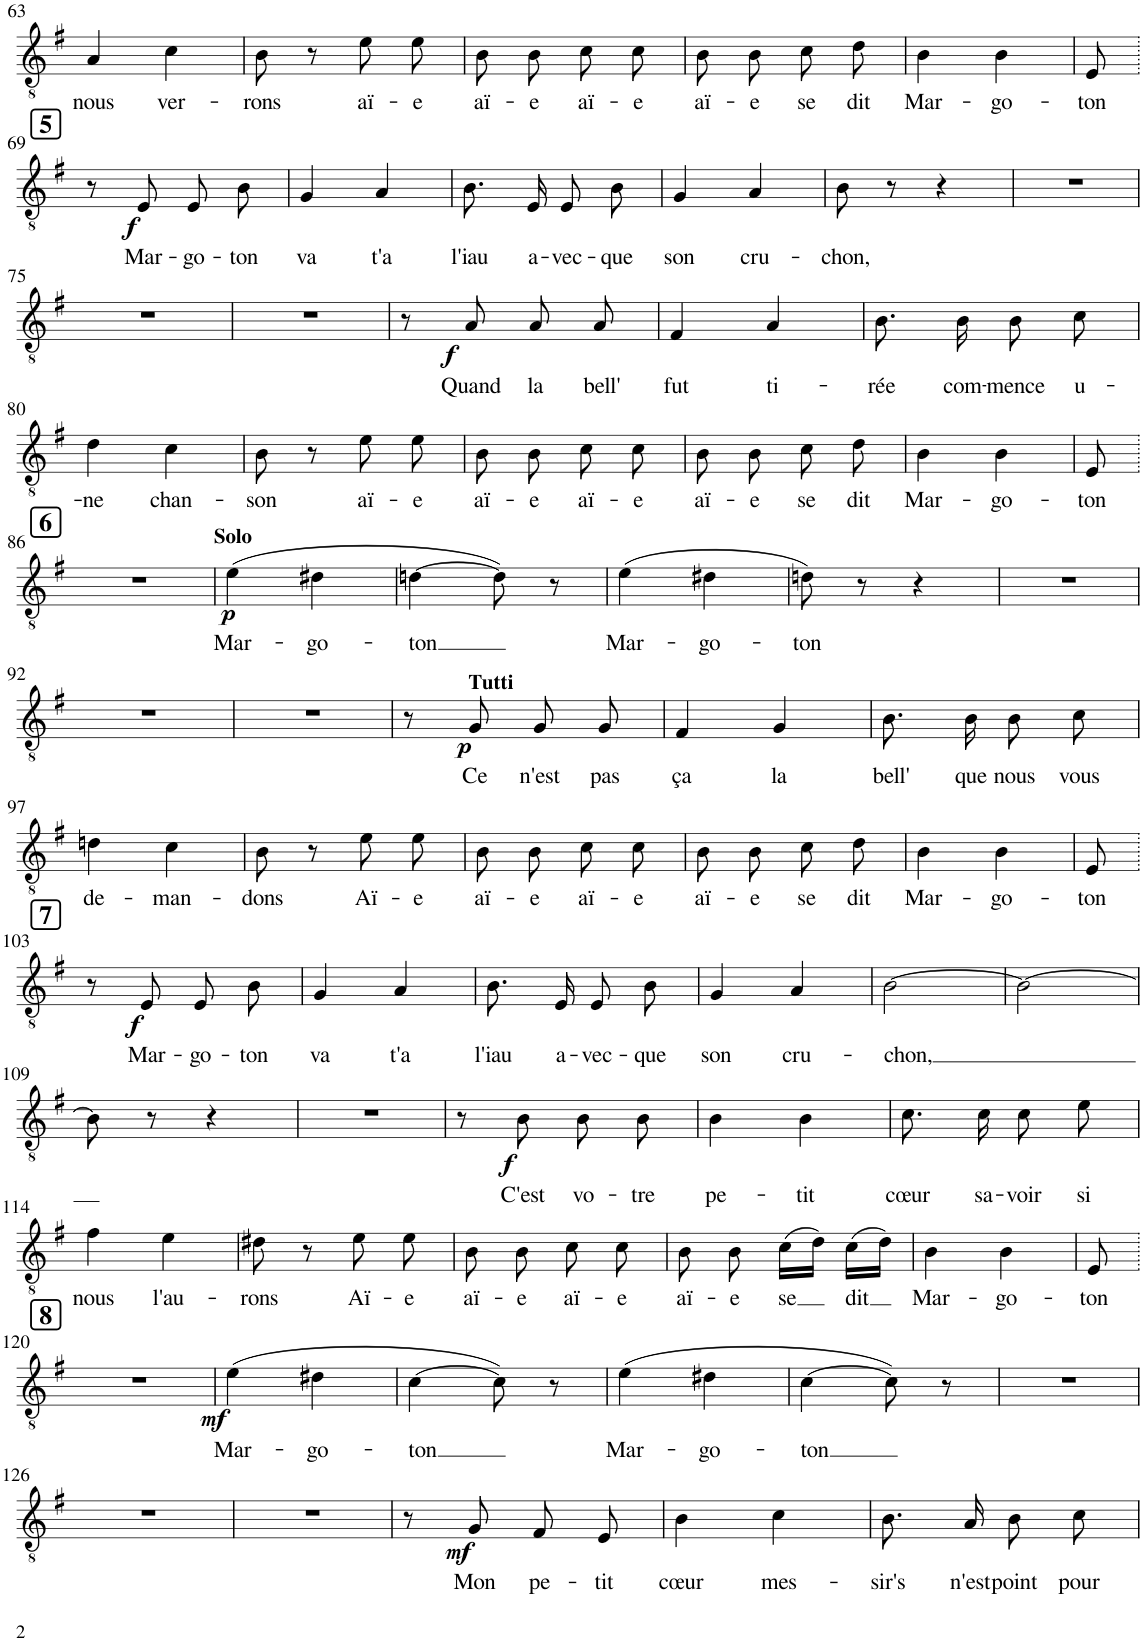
**kern	**text	**dynam
*part1	*part1	*part1
*staff1	*staff1	*staff1
*I"TÉNORS	*	*
*I'T	*	*
!!LO:PB:g=z
*clefGv2	*	*
*Trd1c2	*	*
*k[f#]	*	*
*M2/4	*	*
=63	=63	=63
!	!LO:LY:b	!
4A/	nous	.
!	!LO:LY:b	!
4c\	ver-	.
=64	=64	=64
!	!LO:LY:b	!
8B\	-rons	.
8r	.	.
!	!LO:LY:b	!
8e\	aï-	.
!	!LO:LY:b	!
8e\	-e	.
=65	=65	=65
!	!LO:LY:b	!
8B\	aï-	.
!	!LO:LY:b	!
8B\	-e	.
!	!LO:LY:b	!
8c\	aï-	.
!	!LO:LY:b	!
8c\	-e	.
=66	=66	=66
!	!LO:LY:b	!
8B\	aï-	.
!	!LO:LY:b	!
8B\	-e	.
!	!LO:LY:b	!
8c\	se	.
!	!LO:LY:b	!
8d\	dit	.
=67	=67	=67
!	!LO:LY:b	!
4B\	Mar-	.
!	!LO:LY:b	!
4B\	-go-	.
=68	=68	=68
!	!LO:LY:b	!
8E/	-ton	.
!!LO:LB:g=z
!!LO:REH:place=s1:a:B:cj:fs=14:t=5
=69.	=69.	=69.
8r	.	.
!	!LO:LY:b	!LO:DY:b
8E/	Mar-	f
!	!LO:LY:b	!
8E/	-go-	.
!	!LO:LY:b	!
8B\	-ton	.
=70	=70	=70
!	!LO:LY:b	!
4G/	va	.
!	!LO:LY:b	!
4A/	t'a	.
=71	=71	=71
!	!LO:LY:b	!
8.B\	l'iau	.
!	!LO:LY:b	!
16E/	a-	.
!	!LO:LY:b	!
8E/	-vec-	.
!	!LO:LY:b	!
8B\	-que	.
=72	=72	=72
!	!LO:LY:b	!
4G/	son	.
!	!LO:LY:b	!
4A/	cru-	.
=73	=73	=73
!	!LO:LY:b	!
8B\	-chon,	.
8r	.	.
4r	.	.
=74	=74	=74
2r	.	.
!!LO:LB:g=z
=75	=75	=75
2r	.	.
=76	=76	=76
2r	.	.
=77	=77	=77
8r	.	.
!	!LO:LY:b	!LO:DY:b
8A/	Quand	f
!	!LO:LY:b	!
8A/	la	.
!	!LO:LY:b	!
8A/	bell'	.
=78	=78	=78
!	!LO:LY:b	!
4F#/	fut	.
!	!LO:LY:b	!
4A/	ti-	.
=79	=79	=79
!	!LO:LY:b	!
8.B\	-rée	.
!	!LO:LY:b	!
16B\	com-	.
!	!LO:LY:b	!
8B\	-mence	.
!	!LO:LY:b	!
8c\	u-	.
!!LO:LB:g=z
=80	=80	=80
!	!LO:LY:b	!
4d\	-ne	.
!	!LO:LY:b	!
4c\	chan-	.
=81	=81	=81
!	!LO:LY:b	!
8B\	-son	.
8r	.	.
!	!LO:LY:b	!
8e\	aï-	.
!	!LO:LY:b	!
8e\	-e	.
=82	=82	=82
!	!LO:LY:b	!
8B\	aï-	.
!	!LO:LY:b	!
8B\	-e	.
!	!LO:LY:b	!
8c\	aï-	.
!	!LO:LY:b	!
8c\	-e	.
=83	=83	=83
!	!LO:LY:b	!
8B\	aï-	.
!	!LO:LY:b	!
8B\	-e	.
!	!LO:LY:b	!
8c\	se	.
!	!LO:LY:b	!
8d\	dit	.
=84	=84	=84
!	!LO:LY:b	!
4B\	Mar-	.
!	!LO:LY:b	!
4B\	-go-	.
=85	=85	=85
!	!LO:LY:b	!
8E/	-ton	.
!!LO:LB:g=z
!!LO:REH:place=s1:a:B:cj:fs=14:t=6
=86.	=86.	=86.
2r	.	.
=87	=87	=87
!LO:TX:a:B:t=Solo	!	!
!	!LO:LY:b	!LO:DY:b
(4e\	Mar-	p
!	!LO:LY:b	!
4d#X\	-go-	.
=88	=88	=88
!	!LO:LY:b	!
[4dn\	-ton	.
8d\])	.	.
8r	.	.
=89	=89	=89
!	!LO:LY:b	!
(4e\	Mar-	.
!	!LO:LY:b	!
4d#X\	-go-	.
=90	=90	=90
!	!LO:LY:b	!
8dn\)	-ton	.
8r	.	.
4r	.	.
=91	=91	=91
2r	.	.
!!LO:LB:g=z
=92	=92	=92
2r	.	.
=93	=93	=93
2r	.	.
=94	=94	=94
8r	.	.
!LO:TX:a:B:t=Tutti	!	!
!	!LO:LY:b	!LO:DY:b
8G/	Ce	p
!	!LO:LY:b	!
8G/	n'est	.
!	!LO:LY:b	!
8G/	pas	.
=95	=95	=95
!	!LO:LY:b	!
4F#/	ça	.
!	!LO:LY:b	!
4G/	la	.
=96	=96	=96
!	!LO:LY:b	!
8.B\	bell'	.
!	!LO:LY:b	!
16B\	que	.
!	!LO:LY:b	!
8B\	nous	.
!	!LO:LY:b	!
8c\	vous	.
!!LO:LB:g=z
=97	=97	=97
!	!LO:LY:b	!
4dn\	de-	.
!	!LO:LY:b	!
4c\	-man-	.
=98	=98	=98
!	!LO:LY:b	!
8B\	-dons	.
8r	.	.
!	!LO:LY:b	!
8e\	Aï-	.
!	!LO:LY:b	!
8e\	-e	.
=99	=99	=99
!	!LO:LY:b	!
8B\	aï-	.
!	!LO:LY:b	!
8B\	-e	.
!	!LO:LY:b	!
8c\	aï-	.
!	!LO:LY:b	!
8c\	-e	.
=100	=100	=100
!	!LO:LY:b	!
8B\	aï-	.
!	!LO:LY:b	!
8B\	-e	.
!	!LO:LY:b	!
8c\	se	.
!	!LO:LY:b	!
8d\	dit	.
=101	=101	=101
!	!LO:LY:b	!
4B\	Mar-	.
!	!LO:LY:b	!
4B\	-go-	.
=102	=102	=102
!	!LO:LY:b	!
8E/	-ton	.
!!LO:LB:g=z
!!LO:REH:place=s1:a:B:cj:fs=14:t=7
=103.	=103.	=103.
8r	.	.
!	!LO:LY:b	!LO:DY:b
8E/	Mar-	f
!	!LO:LY:b	!
8E/	-go-	.
!	!LO:LY:b	!
8B\	-ton	.
=104	=104	=104
!	!LO:LY:b	!
4G/	va	.
!	!LO:LY:b	!
4A/	t'a	.
=105	=105	=105
!	!LO:LY:b	!
8.B\	l'iau	.
!	!LO:LY:b	!
16E/	a-	.
!	!LO:LY:b	!
8E/	-vec-	.
!	!LO:LY:b	!
8B\	-que	.
=106	=106	=106
!	!LO:LY:b	!
4G/	son	.
!	!LO:LY:b	!
4A/	cru-	.
=107	=107	=107
!	!LO:LY:b	!
[2B\	-chon,	.
=108	=108	=108
2B\_	.	.
!!LO:LB:g=z
=109	=109	=109
8B\]	.	.
8r	.	.
4r	.	.
=110	=110	=110
2r	.	.
=111	=111	=111
8r	.	.
!	!LO:LY:b	!LO:DY:b
8B\	C'est	f
!	!LO:LY:b	!
8B\	vo-	.
!	!LO:LY:b	!
8B\	-tre	.
=112	=112	=112
!	!LO:LY:b	!
4B\	pe-	.
!	!LO:LY:b	!
4B\	-tit	.
=113	=113	=113
!	!LO:LY:b	!
8.c\	cœur	.
!	!LO:LY:b	!
16c\	sa-	.
!	!LO:LY:b	!
8c\	-voir	.
!	!LO:LY:b	!
8e\	si	.
!!LO:LB:g=z
=114	=114	=114
!	!LO:LY:b	!
4f#\	nous	.
!	!LO:LY:b	!
4e\	l'au-	.
=115	=115	=115
!	!LO:LY:b	!
8d#X\	-rons	.
8r	.	.
!	!LO:LY:b	!
8e\	Aï-	.
!	!LO:LY:b	!
8e\	-e	.
=116	=116	=116
!	!LO:LY:b	!
8B\	aï-	.
!	!LO:LY:b	!
8B\	-e	.
!	!LO:LY:b	!
8c\	aï-	.
!	!LO:LY:b	!
8c\	-e	.
=117	=117	=117
!	!LO:LY:b	!
8B\	aï-	.
!	!LO:LY:b	!
8B\	-e	.
!	!LO:LY:b	!
(16c\LL	se	.
16d\JJ)	.	.
!	!LO:LY:b	!
(16c\LL	dit	.
16d\JJ)	.	.
=118	=118	=118
!	!LO:LY:b	!
4B\	Mar-	.
!	!LO:LY:b	!
4B\	-go-	.
=119	=119	=119
!	!LO:LY:b	!
8E/	-ton	.
!!LO:LB:g=z
!!LO:REH:place=s1:a:B:cj:fs=14:t=8
=120.	=120.	=120.
2r	.	.
=121	=121	=121
!	!LO:LY:b	!LO:DY:b
(4e\	Mar-	mf
!	!LO:LY:b	!
4d#X\	-go-	.
=122	=122	=122
!	!LO:LY:b	!
[4c\	-ton	.
8c\])	.	.
8r	.	.
=123	=123	=123
!	!LO:LY:b	!
(4e\	Mar-	.
!	!LO:LY:b	!
4d#X\	-go-	.
=124	=124	=124
!	!LO:LY:b	!
[4c\	-ton	.
8c\])	.	.
8r	.	.
=125	=125	=125
2r	.	.
!!LO:LB:g=z
=126	=126	=126
2r	.	.
=127	=127	=127
2r	.	.
=128	=128	=128
8r	.	.
!	!LO:LY:b	!LO:DY:b
8G/	Mon	mf
!	!LO:LY:b	!
8F#/	pe-	.
!	!LO:LY:b	!
8E/	-tit	.
=129	=129	=129
!	!LO:LY:b	!
4B\	cœur	.
!	!LO:LY:b	!
4c\	mes-	.
=130	=130	=130
!	!LO:LY:b	!
8.B\	-sir's	.
!	!LO:LY:b	!
16A/	n'est	.
!	!LO:LY:b	!
8B\	point	.
!	!LO:LY:b	!
8c\	pour	.
=	=	=
*-	*-	*-
